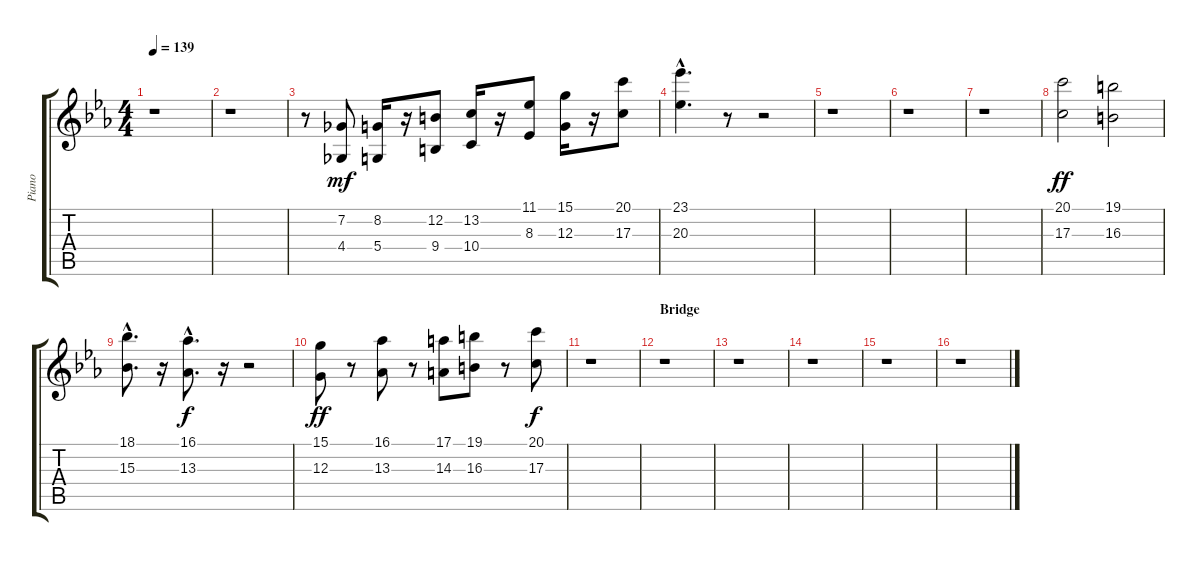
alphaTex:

\track ("Piano" "Piano") {instrument acousticgrandpiano}
\staff {score tabs}
\tuning (E4 B3 G3 D3 A2 E2) {hide}
\ts (4 4)
\tempo 139
\clef g2
\ks cminor
r.1{dy f} |
r.1 |
r.8 (7.2 4.4).8{dy mf} (8.2 5.4).16 r.16 (12.2 9.4).8 (13.2 10.4).16 r.16 (11.1 8.3).8 (15.1 12.3).16 r.16 (20.1 17.3).8 |
(23.1{hac} 20.3{hac}).4{d} r.8 r.2 |
r.1 |
r.1 |
r.1 |
(20.1 17.3).2{dy ff} (19.1 16.3).2 |
(18.1{hac} 15.3{hac}).8{d} r.16 (16.1{hac} 13.3{hac}).8{d dy f} r.16 r.2 |
(15.1 12.3).8{dy ff} r.8 (16.1 13.3).8 r.8 (17.1 14.3).8 (19.1 16.3).8 r.8 (20.1 17.3).8{dy f} |
r.1 |
\section ("" "Bridge")
r.1 |
r.1 |
r.1 |
r.1 |
r.1
